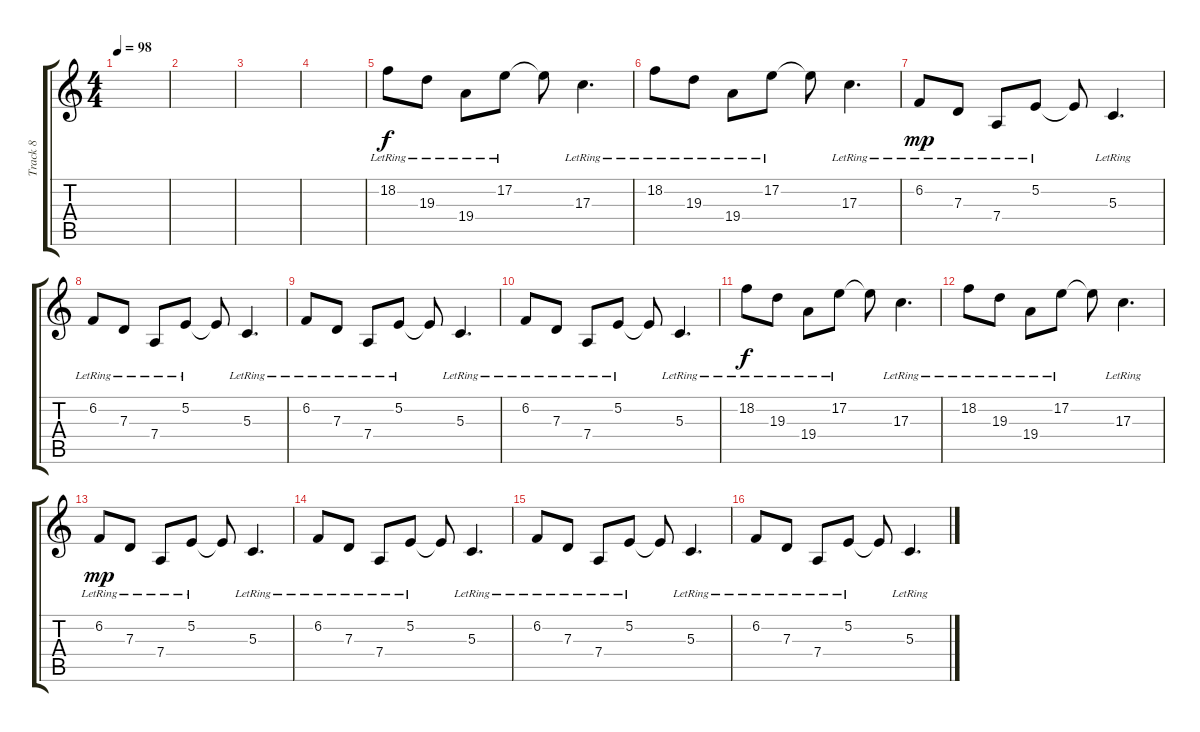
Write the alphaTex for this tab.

\track ("Track 8" "Track 8") {instrument musicbox}
\staff {score tabs}
\tuning (E4 B3 G3 D3 A2 E2) {hide}
\ts (4 4)
\tempo 98
\clef g2
\ks c
|
|
|
|
18.2{lr}.8 19.3{lr}.8 19.4{lr}.8 17.2{lr}.8 17.2{t}.8 17.3{lr}.4{d} |
18.2{lr}.8 19.3{lr}.8 19.4{lr}.8 17.2{lr}.8 17.2{t}.8 17.3{lr}.4{d} |
6.2{lr}.8{dy mp} 7.3{lr}.8 7.4{lr}.8 5.2{lr}.8 5.2{t}.8 5.3{lr}.4{d} |
6.2{lr}.8 7.3{lr}.8 7.4{lr}.8 5.2{lr}.8 5.2{t}.8 5.3{lr}.4{d} |
6.2{lr}.8 7.3{lr}.8 7.4{lr}.8 5.2{lr}.8 5.2{t}.8 5.3{lr}.4{d} |
6.2{lr}.8 7.3{lr}.8 7.4{lr}.8 5.2{lr}.8 5.2{t}.8 5.3{lr}.4{d} |
18.2{lr}.8{dy f} 19.3{lr}.8 19.4{lr}.8 17.2{lr}.8 17.2{t}.8 17.3{lr}.4{d} |
18.2{lr}.8 19.3{lr}.8 19.4{lr}.8 17.2{lr}.8 17.2{t}.8 17.3{lr}.4{d} |
6.2{lr}.8{dy mp} 7.3{lr}.8 7.4{lr}.8 5.2{lr}.8 5.2{t}.8 5.3{lr}.4{d} |
6.2{lr}.8 7.3{lr}.8 7.4{lr}.8 5.2{lr}.8 5.2{t}.8 5.3{lr}.4{d} |
6.2{lr}.8 7.3{lr}.8 7.4{lr}.8 5.2{lr}.8 5.2{t}.8 5.3{lr}.4{d} |
6.2{lr}.8 7.3{lr}.8 7.4{lr}.8 5.2{lr}.8 5.2{t}.8 5.3{lr}.4{d}
